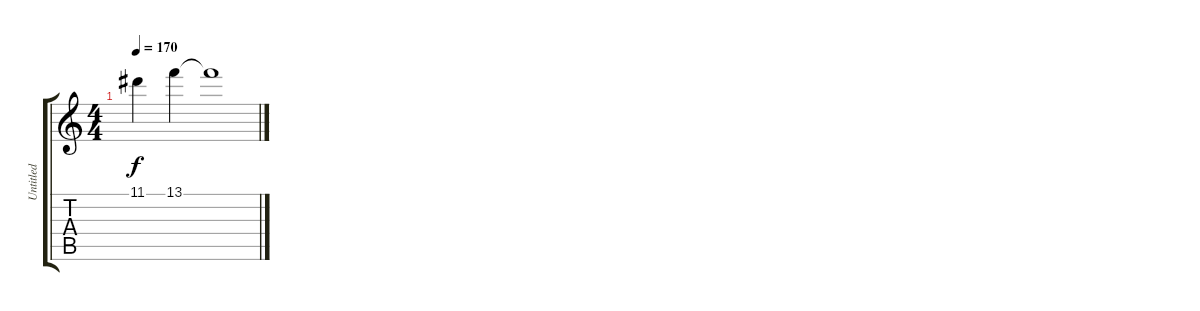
\track ("Untitled" "Untitled") {instrument distortionguitar}
\staff {score tabs}
\tuning (E4 B3 G3 D3 A2 D2) {hide}
\ts (4 4)
\tempo 170
\clef g2
\ks c
11.1.4{dy f} 13.1.4 13.1{t}.1
